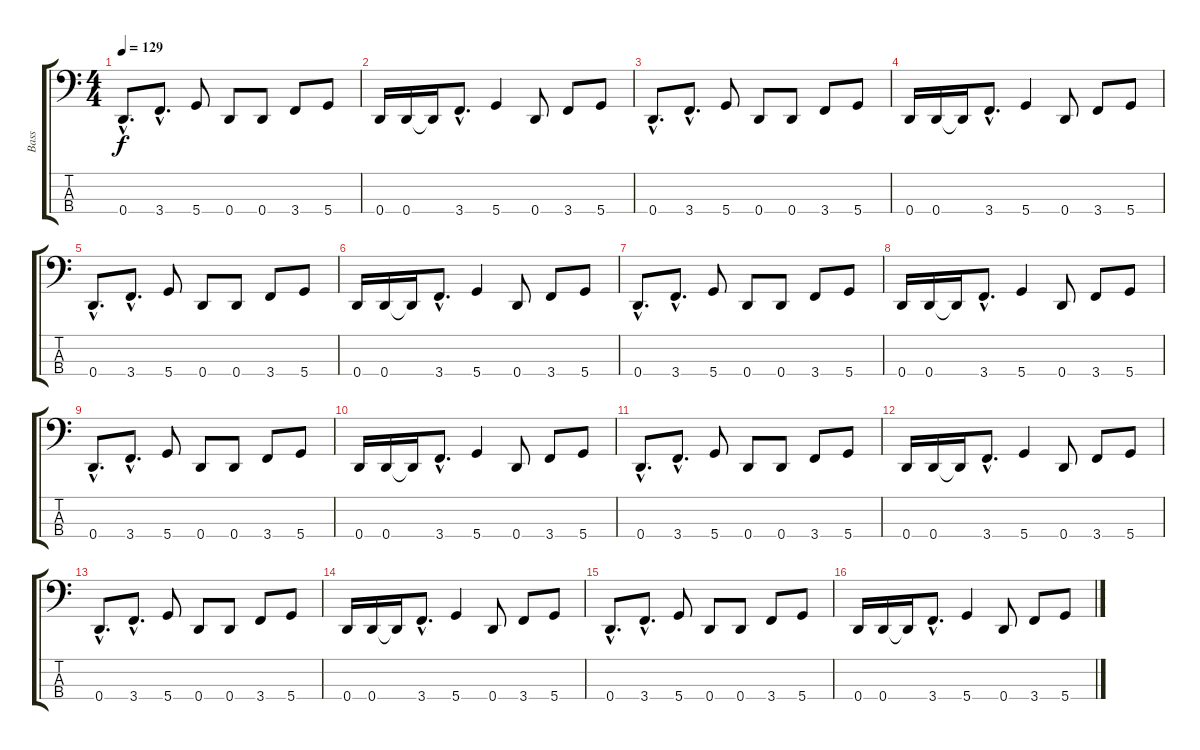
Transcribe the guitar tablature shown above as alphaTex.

\track ("Bass" "Bass") {instrument electricbassfinger}
\staff {score tabs}
\tuning (F2 C2 G1 D1) {hide}
\ts (4 4)
\tempo 129
\clef f4
\ks c
0.4{hac}.8{d dy f} 3.4{hac}.8{d} 5.4.8 0.4.8 0.4.8 3.4.8 5.4.8 |
0.4.16 0.4.16 0.4{t}.16 3.4{hac}.8{d} 5.4.4 0.4.8 3.4.8 5.4.8 |
0.4{hac}.8{d} 3.4{hac}.8{d} 5.4.8 0.4.8 0.4.8 3.4.8 5.4.8 |
0.4.16 0.4.16 0.4{t}.16 3.4{hac}.8{d} 5.4.4 0.4.8 3.4.8 5.4.8 |
0.4{hac}.8{d} 3.4{hac}.8{d} 5.4.8 0.4.8 0.4.8 3.4.8 5.4.8 |
0.4.16 0.4.16 0.4{t}.16 3.4{hac}.8{d} 5.4.4 0.4.8 3.4.8 5.4.8 |
0.4{hac}.8{d} 3.4{hac}.8{d} 5.4.8 0.4.8 0.4.8 3.4.8 5.4.8 |
0.4.16 0.4.16 0.4{t}.16 3.4{hac}.8{d} 5.4.4 0.4.8 3.4.8 5.4.8 |
0.4{hac}.8{d} 3.4{hac}.8{d} 5.4.8 0.4.8 0.4.8 3.4.8 5.4.8 |
0.4.16 0.4.16 0.4{t}.16 3.4{hac}.8{d} 5.4.4 0.4.8 3.4.8 5.4.8 |
0.4{hac}.8{d} 3.4{hac}.8{d} 5.4.8 0.4.8 0.4.8 3.4.8 5.4.8 |
0.4.16 0.4.16 0.4{t}.16 3.4{hac}.8{d} 5.4.4 0.4.8 3.4.8 5.4.8 |
0.4{hac}.8{d} 3.4{hac}.8{d} 5.4.8 0.4.8 0.4.8 3.4.8 5.4.8 |
0.4.16 0.4.16 0.4{t}.16 3.4{hac}.8{d} 5.4.4 0.4.8 3.4.8 5.4.8 |
0.4{hac}.8{d} 3.4{hac}.8{d} 5.4.8 0.4.8 0.4.8 3.4.8 5.4.8 |
0.4.16 0.4.16 0.4{t}.16 3.4{hac}.8{d} 5.4.4 0.4.8 3.4.8 5.4.8
